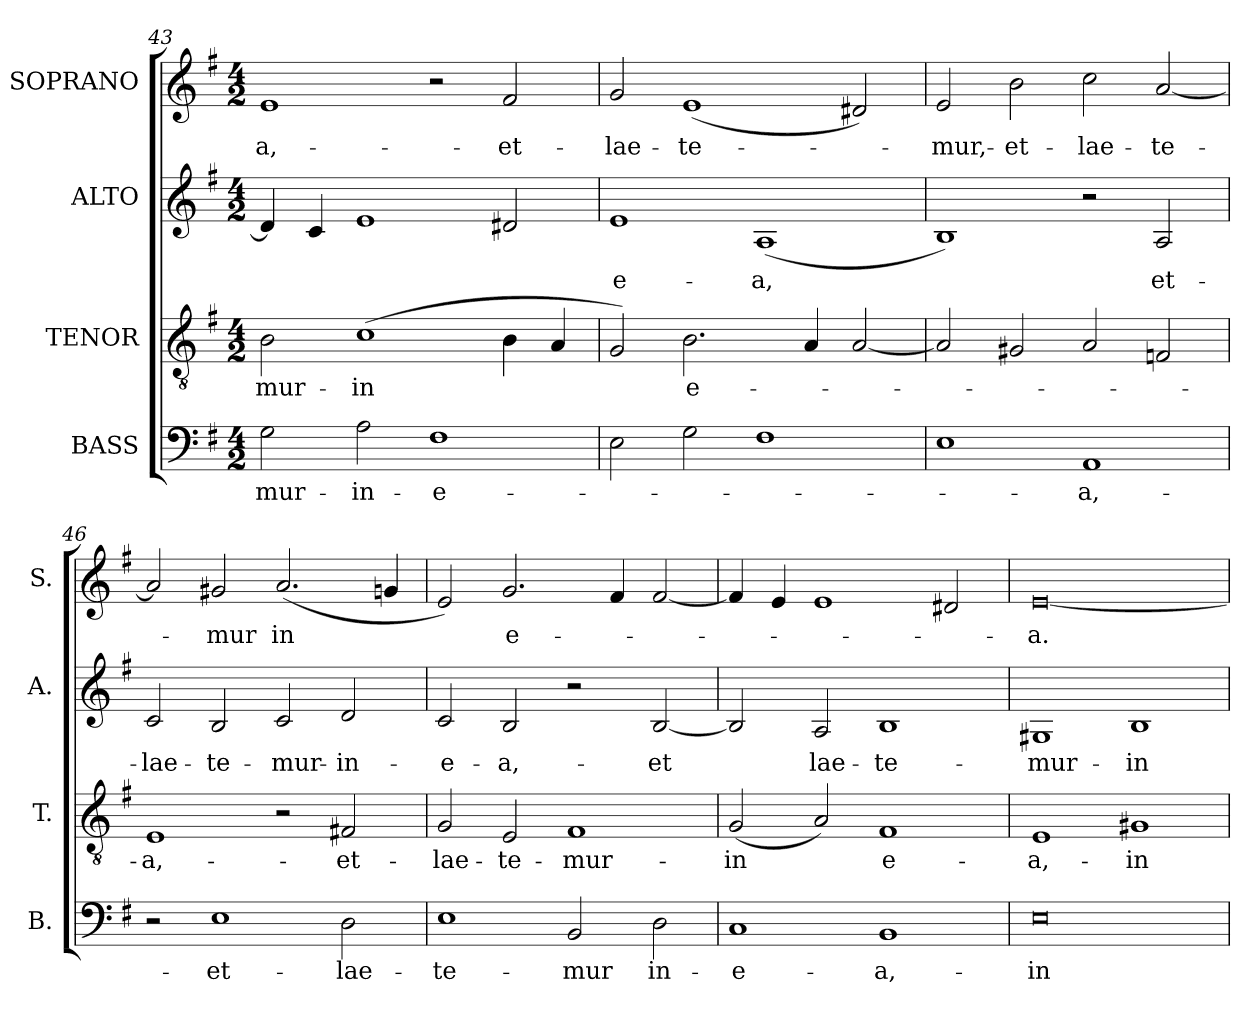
**kern	**text	**kern	**text	**kern	**text	**kern	**text
*part4	*part4	*part3	*part3	*part2	*part2	*part1	*part1
*staff4	*staff4	*staff3	*staff3	*staff2	*staff2	*staff1	*staff1
*I"BASS	*	*I"TENOR	*	*I"ALTO	*	*I"SOPRANO	*
*I'B.	*	*I'T.	*	*I'A.	*	*I'S.	*
*clefF4	*	*clefGv2	*	*clefG2	*	*clefG2	*
*	*	*ITrd7c12	*	*	*	*	*
*k[f#]	*	*k[f#]	*	*k[f#]	*	*k[f#]	*
*G:	*	*G:	*	*G:	*	*G:	*
*M4/2	*	*M4/2	*	*M4/2	*	*M4/2	*
=43	=43	=43	=43	=43	=43	=43	=43
!	!LO:LY:b:color=#000000	!	!	!	!	!	!
!	!	!	!LO:LY:b:color=#000000	!	!	!	!
!	!	!	!	!	!	!	!LO:LY:b:color=#000000
2Gi\	-mur-	2BBi\	-mur-	4di/]	.	1ei	-a,-
.	.	.	.	4ci/	.	.	.
!	!LO:LY:b:color=#000000	!	!	!	!	!	!
!	!	!	!LO:LY:b:color=#000000	!	!	!	!
2Ai\	-in-	(1Ci	-in	1ei	.	.	.
!	!LO:LY:b:color=#000000	!	!	!	!	!	!
1F#i	-e-	.	.	.	.	2r	.
!	!	!	!	!	!	!	!LO:LY:b:color=#000000
.	.	4BBi\	.	2d#Xi/	.	2f#i/	-et-
.	.	4AAi/	.	.	.	.	.
=44	=44	=44	=44	=44	=44	=44	=44
!	!	!	!	!	!LO:LY:b:color=#000000	!	!
!	!	!	!	!	!	!	!LO:LY:b:color=#000000
2Ei\	.	2GGi/)	.	1ei	e-	2gi/	-lae-
!	!	!	!LO:LY:b:color=#000000	!	!	!	!
!	!	!	!	!	!	!	!LO:LY:b:color=#000000
2Gi\	.	2.BBi\	e-	.	.	(1ei	-te-
!	!	!	!	!	!LO:LY:b:color=#000000	!	!
1F#i	.	.	.	(1Ai	-a,	.	.
.	.	4AAi/	.	.	.	.	.
.	.	[2AAi/	.	.	.	2d#Xi/)	.
=45	=45	=45	=45	=45	=45	=45	=45
!	!	!	!	!	!	!	!LO:LY:b:color=#000000
1Ei	.	2AAi/]	.	1Bi)	.	2ei/	-mur,-
!	!	!	!	!	!	!	!LO:LY:b:color=#000000
.	.	2GG#Xi/	.	.	.	2bi\	-et-
!	!LO:LY:b:color=#000000	!	!	!	!	!	!
!	!	!	!	!	!	!	!LO:LY:b:color=#000000
1AAi	-a,-	2AAi/	.	2r	.	2cci\	-lae-
!	!	!	!	!	!LO:LY:b:color=#000000	!	!
!	!	!	!	!	!	!	!LO:LY:b:color=#000000
.	.	2FFni/	.	2Ai/	et-	[2ai/	-te-
!!LO:LB:g=z
=46	=46	=46	=46	=46	=46	=46	=46
!	!	!	!LO:LY:b:color=#000000	!	!	!	!
!	!	!	!	!	!LO:LY:b:color=#000000	!	!
2r	.	1EEi	-a,-	2ci/	-lae-	2ai/]	.
!	!LO:LY:b:color=#000000	!	!	!	!	!	!
!	!	!	!	!	!LO:LY:b:color=#000000	!	!
!	!	!	!	!	!	!	!LO:LY:b:color=#000000
1Ei	-et-	.	.	2Bi/	-te-	2g#Xi/	-mur
!	!	!	!	!	!LO:LY:b:color=#000000	!	!
!	!	!	!	!	!	!	!LO:LY:b:color=#000000
.	.	2r	.	2ci/	-mur-	(2.ai/	in
!	!LO:LY:b:color=#000000	!	!	!	!	!	!
!	!	!	!LO:LY:b:color=#000000	!	!	!	!
!	!	!	!	!	!LO:LY:b:color=#000000	!	!
2Di\	-lae-	2FF#Xi/	-et-	2di/	-in-	.	.
.	.	.	.	.	.	4gni/	.
=47	=47	=47	=47	=47	=47	=47	=47
!	!LO:LY:b:color=#000000	!	!	!	!	!	!
!	!	!	!LO:LY:b:color=#000000	!	!	!	!
!	!	!	!	!	!LO:LY:b:color=#000000	!	!
1Ei	-te-	2GGi/	-lae-	2ci/	-e-	2ei/)	.
!	!	!	!LO:LY:b:color=#000000	!	!	!	!
!	!	!	!	!	!LO:LY:b:color=#000000	!	!
!	!	!	!	!	!	!	!LO:LY:b:color=#000000
.	.	2EEi/	-te-	2Bi/	-a,-	2.gi/	e-
!	!LO:LY:b:color=#000000	!	!	!	!	!	!
!	!	!	!LO:LY:b:color=#000000	!	!	!	!
2BBi/	-mur	1FF#i	-mur-	2r	.	.	.
.	.	.	.	.	.	4f#i/	.
!	!LO:LY:b:color=#000000	!	!	!	!	!	!
!	!	!	!	!	!LO:LY:b:color=#000000	!	!
2Di\	in-	.	.	[2Bi/	-et	[2f#i/	.
=48	=48	=48	=48	=48	=48	=48	=48
!	!LO:LY:b:color=#000000	!	!	!	!	!	!
!	!	!	!LO:LY:b:color=#000000	!	!	!	!
1Ci	-e-	(2GGi/	-in	2Bi/]	.	4f#i/]	.
.	.	.	.	.	.	4ei/	.
!	!	!	!	!	!LO:LY:b:color=#000000	!	!
.	.	2AAi/)	.	2Ai/	lae-	1ei	.
!	!LO:LY:b:color=#000000	!	!	!	!	!	!
!	!	!	!LO:LY:b:color=#000000	!	!	!	!
!	!	!	!	!	!LO:LY:b:color=#000000	!	!
1BBi	-a,-	1FF#i	e-	1Bi	-te-	.	.
.	.	.	.	.	.	2d#Xi/	.
=49	=49	=49	=49	=49	=49	=49	=49
!	!LO:LY:b:color=#000000	!	!	!	!	!	!
!	!	!	!LO:LY:b:color=#000000	!	!	!	!
!	!	!	!	!	!LO:LY:b:color=#000000	!	!
!	!	!	!	!	!	!	!LO:LY:b:color=#000000
0Ei	-in-	1EEi	-a,-	1G#Xi	-mur-	[0ei	-a.
!	!	!	!LO:LY:b:color=#000000	!	!	!	!
!	!	!	!	!	!LO:LY:b:color=#000000	!	!
.	.	1GG#Xi	-in-	1Bi	-in-	.	.
=	=	=	=	=	=	=	=
*-	*-	*-	*-	*-	*-	*-	*-
